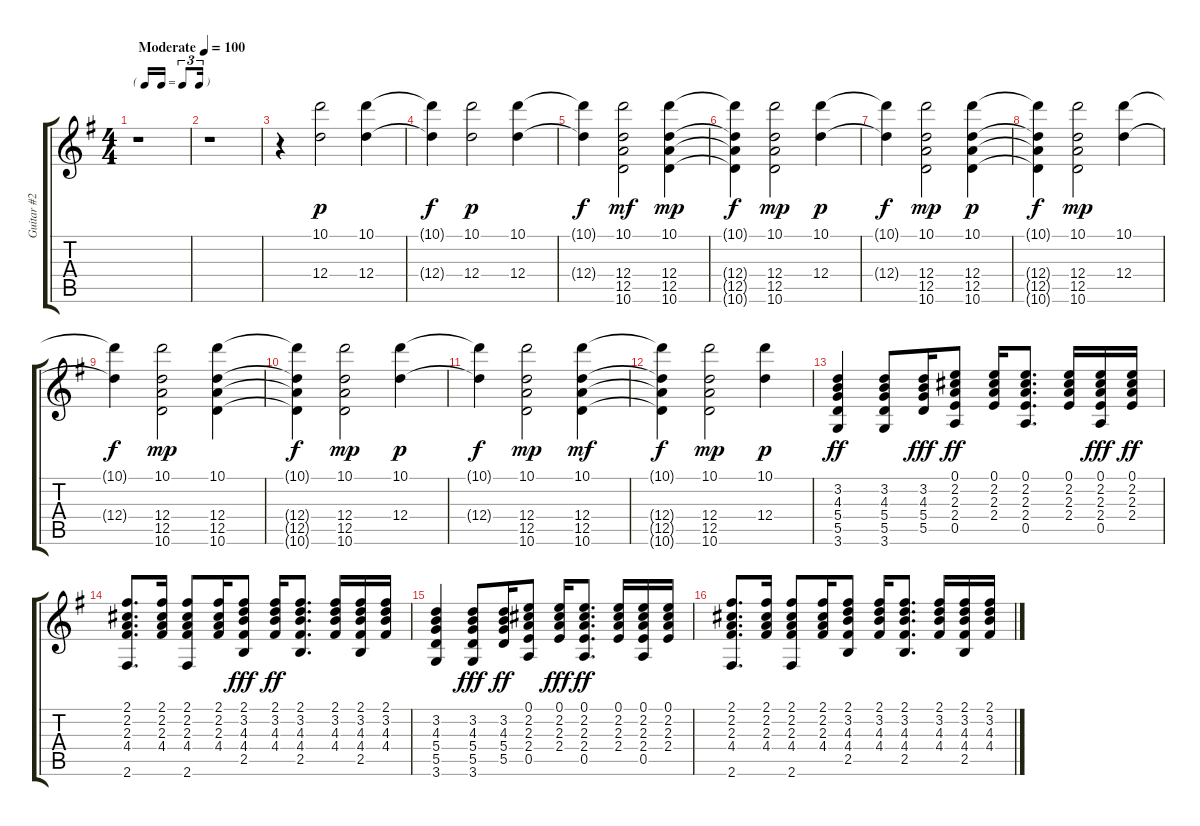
\track ("Guitar #2" "Guitar #2") {instrument overdrivenguitar}
\staff {score tabs}
\tuning (E4 B3 G3 D3 A2 E2) {hide}
\ts (4 4)
\tf triplet16th
\tempo (100 "Moderate")
\clef g2
\ks g
r.1{dy p instrument overdrivenguitar} |
r.1 |
r.4 (10.1 12.4).2 (10.1 12.4).4 |
(10.1{t} 12.4{t}).4{dy f} (10.1 12.4).2{dy p} (10.1 12.4).4 |
(10.1{t} 12.4{t}).4{dy f} (10.1 12.4 12.5 10.6).2{dy mf} (10.1 12.4 12.5 10.6).4{dy mp} |
(10.1{t} 12.4{t} 12.5{t} 10.6{t}).4{dy f} (10.1 12.4 12.5 10.6).2{dy mp} (10.1 12.4).4{dy p} |
(10.1{t} 12.4{t}).4{dy f} (10.1 12.4 12.5 10.6).2{dy mp} (10.1 12.4 12.5 10.6).4{dy p} |
(10.1{t} 12.4{t} 12.5{t} 10.6{t}).4{dy f} (10.1 12.4 12.5 10.6).2{dy mp} (10.1 12.4).4 |
(10.1{t} 12.4{t}).4{dy f} (10.1 12.4 12.5 10.6).2{dy mp} (10.1 12.4 12.5 10.6).4 |
(10.1{t} 12.4{t} 12.5{t} 10.6{t}).4{dy f} (10.1 12.4 12.5 10.6).2{dy mp} (10.1 12.4).4{dy p} |
(10.1{t} 12.4{t}).4{dy f} (10.1 12.4 12.5 10.6).2{dy mp} (10.1 12.4 12.5 10.6).4{dy mf} |
(10.1{t} 12.4{t} 12.5{t} 10.6{t}).4{dy f} (10.1 12.4 12.5 10.6).2{dy mp} (10.1 12.4).4{dy p} |
(3.2 4.3 5.4 5.5 3.6).4{dy ff} (3.2 4.3 5.4 5.5 3.6).8 (3.2 4.3 5.4 5.5).16{dy fff} (0.1 2.2 2.3 2.4 0.5).8{dy ff} (0.1 2.2 2.3 2.4).16 (0.1 2.2 2.3 2.4 0.5).8{d} (0.1 2.2 2.3 2.4).16 (0.1 2.2 2.3 2.4 0.5).16{dy fff} (0.1 2.2 2.3 2.4).16{dy ff} |
(2.1 2.2 2.3 4.4 2.6).8{d} (2.1 2.2 2.3 4.4).16 (2.1 2.2 2.3 4.4 2.6).8 (2.1 2.2 2.3 4.4).16 (2.1 3.2 4.3 4.4 2.5).8{dy fff} (2.1 3.2 4.3 4.4).16{dy ff} (2.1 3.2 4.3 4.4 2.5).8{d} (2.1 3.2 4.3 4.4).16 (2.1 3.2 4.3 4.4 2.5).16 (2.1 3.2 4.3 4.4).16 |
(3.2 4.3 5.4 5.5 3.6).4 (3.2 4.3 5.4 5.5 3.6).8{dy fff} (3.2 4.3 5.4 5.5).16{dy ff} (0.1 2.2 2.3 2.4 0.5).8 (0.1 2.2 2.3 2.4).16{dy fff} (0.1 2.2 2.3 2.4 0.5).8{d dy ff} (0.1 2.2 2.3 2.4).16 (0.1 2.2 2.3 2.4 0.5).16 (0.1 2.2 2.3 2.4).16 |
(2.1 2.2 2.3 4.4 2.6).8{d} (2.1 2.2 2.3 4.4).16 (2.1 2.2 2.3 4.4 2.6).8 (2.1 2.2 2.3 4.4).16 (2.1 3.2 4.3 4.4 2.5).8 (2.1 3.2 4.3 4.4).16 (2.1 3.2 4.3 4.4 2.5).8{d} (2.1 3.2 4.3 4.4).16 (2.1 3.2 4.3 4.4 2.5).16 (2.1 3.2 4.3 4.4).16
